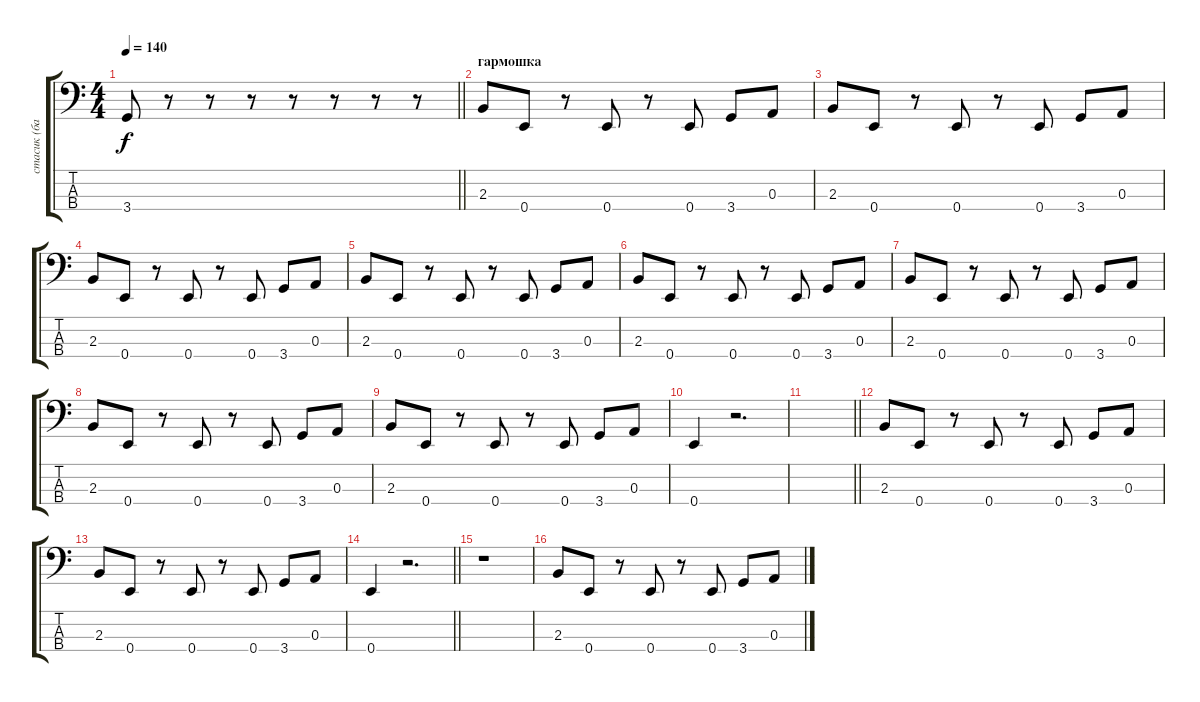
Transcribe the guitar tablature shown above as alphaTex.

\track ("стасик (бас)" "стасик (ба") {instrument electricbasspick}
\staff {score tabs}
\tuning (G2 D2 A1 E1) {hide}
\ts (4 4)
\tempo 140
\clef f4
\barLineRight lightlight
\ks c
3.4.8{dy f} r.8 r.8 r.8 r.8 r.8 r.8 r.8 |
\section ("" "гармошка")
2.3.8 0.4.8 r.8 0.4.8 r.8 0.4.8 3.4.8 0.3.8 |
2.3.8 0.4.8 r.8 0.4.8 r.8 0.4.8 3.4.8 0.3.8 |
2.3.8 0.4.8 r.8 0.4.8 r.8 0.4.8 3.4.8 0.3.8 |
2.3.8 0.4.8 r.8 0.4.8 r.8 0.4.8 3.4.8 0.3.8 |
2.3.8 0.4.8 r.8 0.4.8 r.8 0.4.8 3.4.8 0.3.8 |
2.3.8 0.4.8 r.8 0.4.8 r.8 0.4.8 3.4.8 0.3.8 |
2.3.8 0.4.8 r.8 0.4.8 r.8 0.4.8 3.4.8 0.3.8 |
2.3.8 0.4.8 r.8 0.4.8 r.8 0.4.8 3.4.8 0.3.8 |
0.4.4 r.2{d} |
\barLineRight lightlight
|
2.3.8 0.4.8 r.8 0.4.8 r.8 0.4.8 3.4.8 0.3.8 |
2.3.8 0.4.8 r.8 0.4.8 r.8 0.4.8 3.4.8 0.3.8 |
\barLineRight lightlight
0.4.4 r.2{d} |
r.1 |
2.3.8 0.4.8 r.8 0.4.8 r.8 0.4.8 3.4.8 0.3.8
